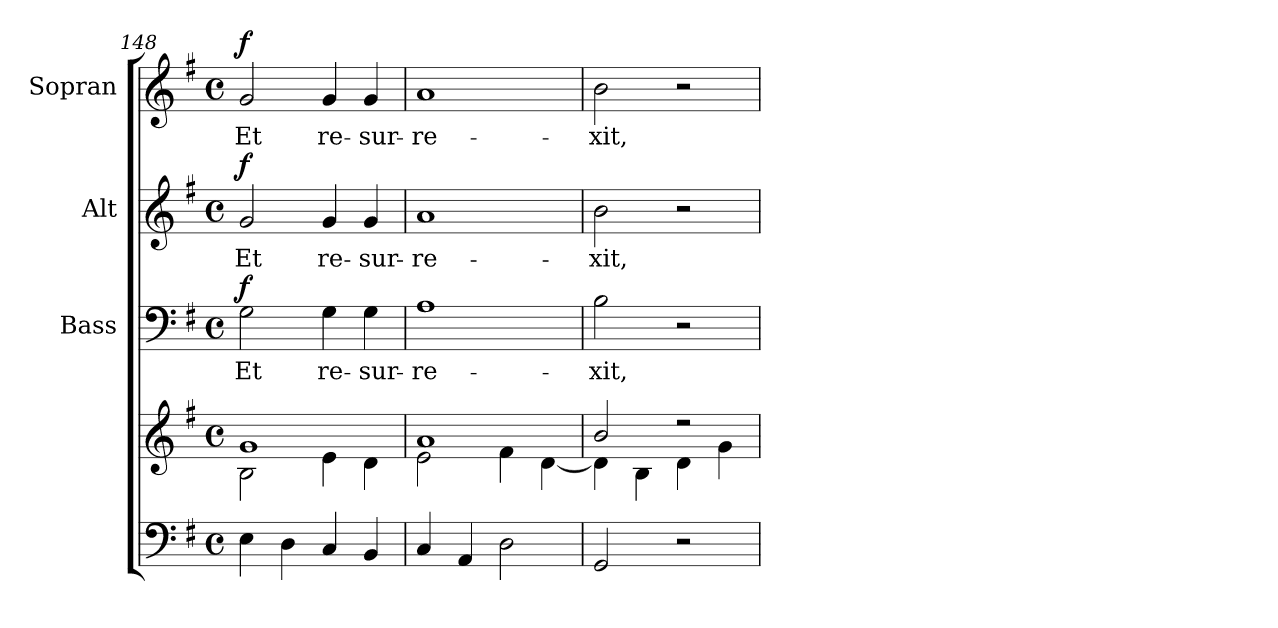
**kern	**kern	**kern	**text	**dynam	**kern	**text	**dynam	**kern	**text	**dynam
*part4	*part4	*part3	*part3	*part3	*part2	*part2	*part2	*part1	*part1	*part1
*staff5	*staff4	*staff3	*staff3	*staff3	*staff2	*staff2	*staff2	*staff1	*staff1	*staff1
*	*	*I"Bass	*	*	*I"Alt	*	*	*I"Sopran	*	*
*	*	*I'B.	*	*	*I'A.	*	*	*I'S.	*	*
*clefF4	*clefG2	*clefF4	*	*	*clefG2	*	*	*clefG2	*	*
*k[f#]	*k[f#]	*k[f#]	*	*	*k[f#]	*	*	*k[f#]	*	*
*G:	*G:	*G:	*	*	*G:	*	*	*G:	*	*
*M4/4	*M4/4	*M4/4	*	*	*M4/4	*	*	*M4/4	*	*
*met(c)	*met(c)	*met(c)	*	*	*met(c)	*	*	*met(c)	*	*
=148	=148	=148	=148	=148	=148	=148	=148	=148	=148	=148
*	*^	*	*	*	*	*	*	*	*	*
!	!	!	!	!LO:LY:b	!LO:DY:a	!	!LO:LY:b	!LO:DY:a	!	!LO:LY:b	!LO:DY:a
4E\	1g	2B\	2G\	Et	f	2g/	Et	f	2g/	Et	f
4D\	.	.	.	.	.	.	.	.	.	.	.
!	!	!	!	!LO:LY:b	!	!	!LO:LY:b	!	!	!LO:LY:b	!
4C/	.	4e\	4G\	re-	.	4g/	re-	.	4g/	re-	.
!	!	!	!	!LO:LY:b	!	!	!LO:LY:b	!	!	!LO:LY:b	!
4BB/	.	4d\	4G\	-sur-	.	4g/	-sur-	.	4g/	-sur-	.
=149	=149	=149	=149	=149	=149	=149	=149	=149	=149	=149	=149
!	!	!	!	!LO:LY:b	!	!	!LO:LY:b	!	!	!LO:LY:b	!
4C/	1a	2e\	1A	-re-	.	1a	-re-	.	1a	-re-	.
4AA/	.	.	.	.	.	.	.	.	.	.	.
2D\	.	4f#\	.	.	.	.	.	.	.	.	.
.	.	[<4d\	.	.	.	.	.	.	.	.	.
=150	=150	=150	=150	=150	=150	=150	=150	=150	=150	=150	=150
!	!	!	!	!LO:LY:b	!	!	!LO:LY:b	!	!	!LO:LY:b	!
2GG/	2b/	4d\]	2B\	-xit,	.	2b\	-xit,	.	2b\	-xit,	.
.	.	4B\	.	.	.	.	.	.	.	.	.
2r	2r	4d\	2r	.	.	2r	.	.	2r	.	.
.	.	4g\	.	.	.	.	.	.	.	.	.
*	*v	*v	*	*	*	*	*	*	*	*	*
=	=	=	=	=	=	=	=	=	=	=
*-	*-	*-	*-	*-	*-	*-	*-	*-	*-	*-
